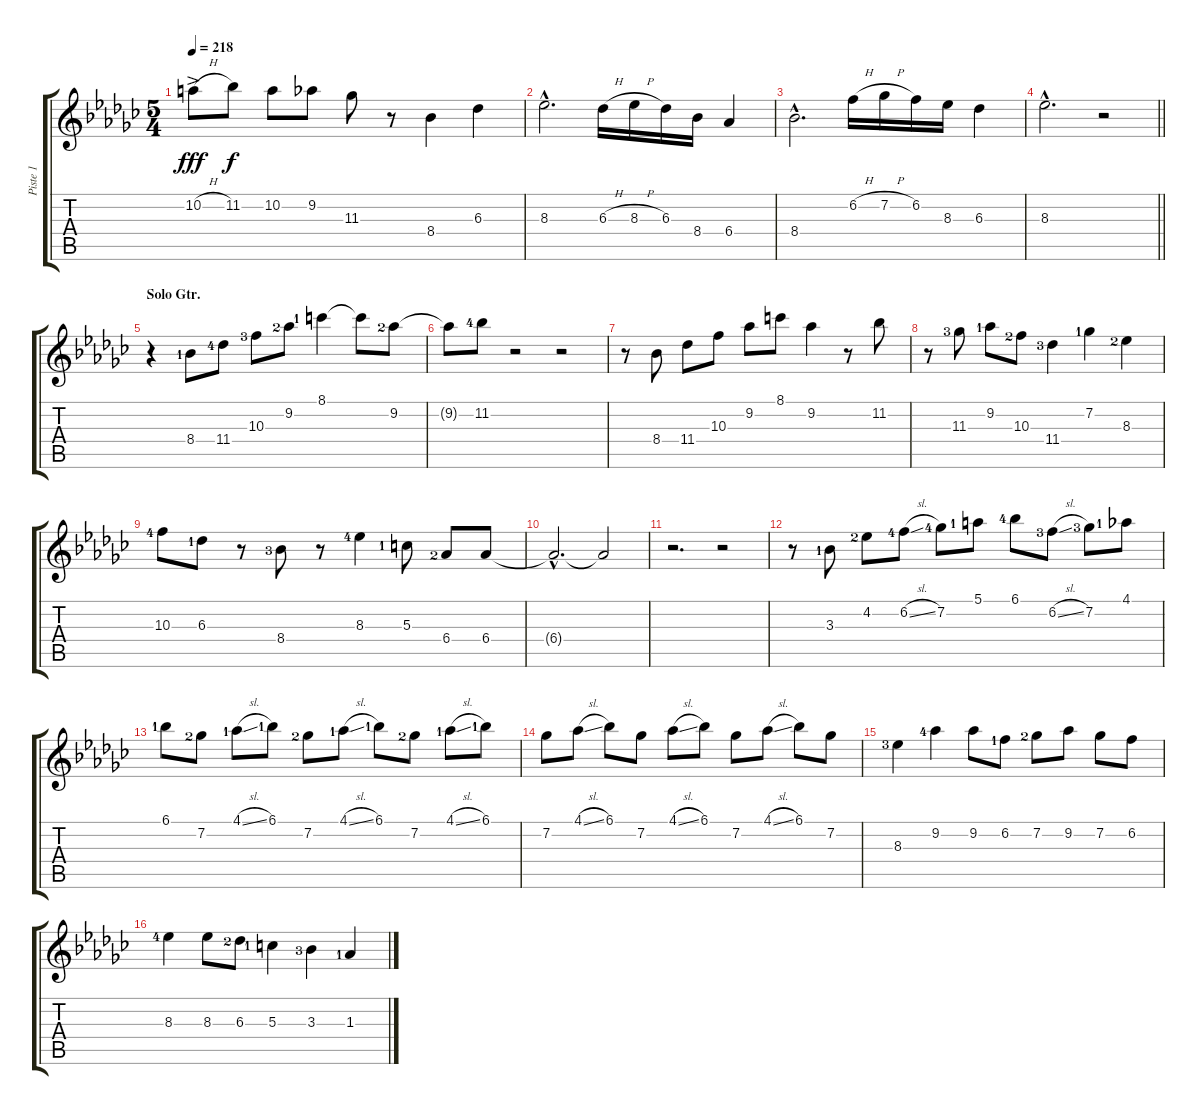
\track ("Piste 1" "Piste 1") {instrument electricguitarjazz}
\staff {score tabs}
\tuning (E4 B3 G3 D3 A2 E2) {hide}
\ts (5 4)
\tempo 218
\clef g2
\ks ebminor
10.2{h ac}.8{dy fff} 11.2.8{dy f} 10.2.8 9.2.8 11.3.8 r.8 8.4.4 6.3.4 |
8.3{hac}.2{d} 6.3{h}.16 8.3{h}.16 6.3.16 8.4.16 6.4.4 |
8.4{hac}.2{d} 6.2{h}.16 7.2{h}.16 6.2.16 8.3.16 6.3.4 |
\barLineRight lightlight
8.3{hac}.2{d} r.2 |
\section ("" "Solo Gtr.")
r.4{volume 14 balance 8 instrument electricguitarjazz} 8.4{lf 2}.8 11.4{lf 5}.8 10.3{lf 4}.8 9.2{lf 3}.8 8.1{lf 2}.4 8.1{t}.8 9.2{lf 3}.8 |
9.2{t}.8 11.2{lf 5}.8 r.2 r.2 |
r.8 8.4.8 11.4.8 10.3.8 9.2.8 8.1.8 9.2.4 r.8 11.2.8 |
r.8 11.3{lf 4}.8 9.2{lf 2}.8 10.3{lf 3}.8 11.4{lf 4}.4 7.2{lf 2}.4 8.3{lf 3}.4 |
10.3{lf 5}.8 6.3{lf 2}.8 r.8 8.4{lf 4}.8 r.8 8.3{lf 5}.4 5.3{lf 2}.8 6.4{lf 3}.8 6.4.8 |
6.4{hac t}.2{d} 6.4{t}.2 |
r.2{d} r.2 |
r.8 3.3{lf 2}.8 4.2{lf 3}.8 6.2{sl lf 5}.8 7.2{lf 5}.8 5.1{lf 2}.8 6.1{lf 5}.8 6.2{sl lf 4}.8 7.2{lf 4}.8 4.1{lf 2}.8 |
6.1{lf 2}.8 7.2{lf 3}.8 4.1{sl lf 2}.8 6.1{lf 2}.8 7.2{lf 3}.8 4.1{sl lf 2}.8 6.1{lf 2}.8 7.2{lf 3}.8 4.1{sl lf 2}.8 6.1{lf 2}.8 |
7.2.8 4.1{sl}.8 6.1.8 7.2.8 4.1{sl}.8 6.1.8 7.2.8 4.1{sl}.8 6.1.8 7.2.8 |
8.3{lf 4}.4 9.2{lf 5}.4 9.2.8 6.2{lf 2}.8 7.2{lf 3}.8 9.2.8 7.2.8 6.2.8 |
8.3{lf 5}.4 8.3.8 6.3{lf 3}.8 5.3{lf 2}.4 3.3{lf 4}.4 1.3{lf 2}.4
